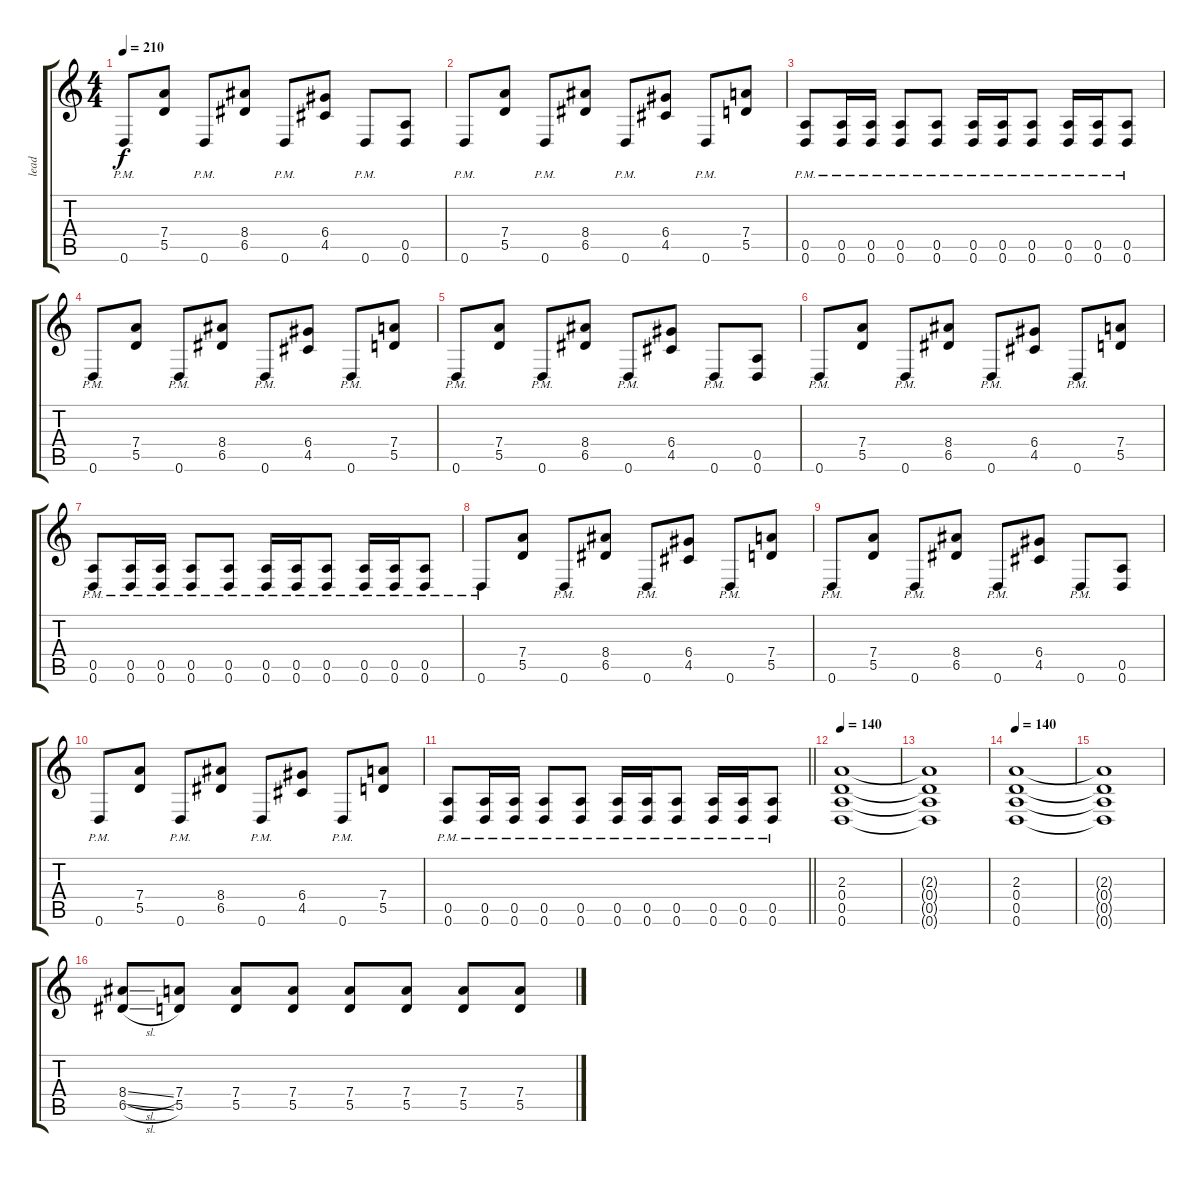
\track ("lead" "lead") {instrument distortionguitar}
\staff {score tabs}
\tuning (E4 B3 G3 D3 A2 D2) {hide}
\ts (4 4)
\tempo 210
\clef g2
\ks c
0.6{pm}.8{dy f} (7.4 5.5).8 0.6{pm}.8 (8.4 6.5).8 0.6{pm}.8 (6.4 4.5).8 0.6{pm}.8 (0.5 0.6).8 |
0.6{pm}.8 (7.4 5.5).8 0.6{pm}.8 (8.4 6.5).8 0.6{pm}.8 (6.4 4.5).8 0.6{pm}.8 (7.4 5.5).8 |
(0.5{pm} 0.6{pm}).8 (0.5{pm} 0.6{pm}).16 (0.5{pm} 0.6{pm}).16 (0.5{pm} 0.6{pm}).8 (0.5{pm} 0.6{pm}).8 (0.5{pm} 0.6{pm}).16 (0.5{pm} 0.6{pm}).16 (0.5{pm} 0.6{pm}).8 (0.5{pm} 0.6{pm}).16 (0.5{pm} 0.6{pm}).16 (0.5{pm} 0.6{pm}).8 |
0.6{pm}.8 (7.4 5.5).8 0.6{pm}.8 (8.4 6.5).8 0.6{pm}.8 (6.4 4.5).8 0.6{pm}.8 (7.4 5.5).8 |
0.6{pm}.8 (7.4 5.5).8 0.6{pm}.8 (8.4 6.5).8 0.6{pm}.8 (6.4 4.5).8 0.6{pm}.8 (0.5 0.6).8 |
0.6{pm}.8 (7.4 5.5).8 0.6{pm}.8 (8.4 6.5).8 0.6{pm}.8 (6.4 4.5).8 0.6{pm}.8 (7.4 5.5).8 |
(0.5{pm} 0.6{pm}).8 (0.5{pm} 0.6{pm}).16 (0.5{pm} 0.6{pm}).16 (0.5{pm} 0.6{pm}).8 (0.5{pm} 0.6{pm}).8 (0.5{pm} 0.6{pm}).16 (0.5{pm} 0.6{pm}).16 (0.5{pm} 0.6{pm}).8 (0.5{pm} 0.6{pm}).16 (0.5{pm} 0.6{pm}).16 (0.5{pm} 0.6{pm}).8 |
0.6{pm}.8 (7.4 5.5).8 0.6{pm}.8 (8.4 6.5).8 0.6{pm}.8 (6.4 4.5).8 0.6{pm}.8 (7.4 5.5).8 |
0.6{pm}.8 (7.4 5.5).8 0.6{pm}.8 (8.4 6.5).8 0.6{pm}.8 (6.4 4.5).8 0.6{pm}.8 (0.5 0.6).8 |
0.6{pm}.8 (7.4 5.5).8 0.6{pm}.8 (8.4 6.5).8 0.6{pm}.8 (6.4 4.5).8 0.6{pm}.8 (7.4 5.5).8 |
\barLineRight lightlight
(0.5{pm} 0.6{pm}).8 (0.5{pm} 0.6{pm}).16 (0.5{pm} 0.6{pm}).16 (0.5{pm} 0.6{pm}).8 (0.5{pm} 0.6{pm}).8 (0.5{pm} 0.6{pm}).16 (0.5{pm} 0.6{pm}).16 (0.5{pm} 0.6{pm}).8 (0.5{pm} 0.6{pm}).16 (0.5{pm} 0.6{pm}).16 (0.5{pm} 0.6{pm}).8 |
\tempo 140
(2.3 0.4 0.5 0.6).1 |
(2.3{t} 0.4{t} 0.5{t} 0.6{t}).1 |
\tempo 140
(2.3 0.4 0.5 0.6).1 |
(2.3{t} 0.4{t} 0.5{t} 0.6{t}).1 |
(8.4{sl} 6.5{sl}).8 (7.4 5.5).8 (7.4 5.5).8 (7.4 5.5).8 (7.4 5.5).8 (7.4 5.5).8 (7.4 5.5).8 (7.4 5.5).8
